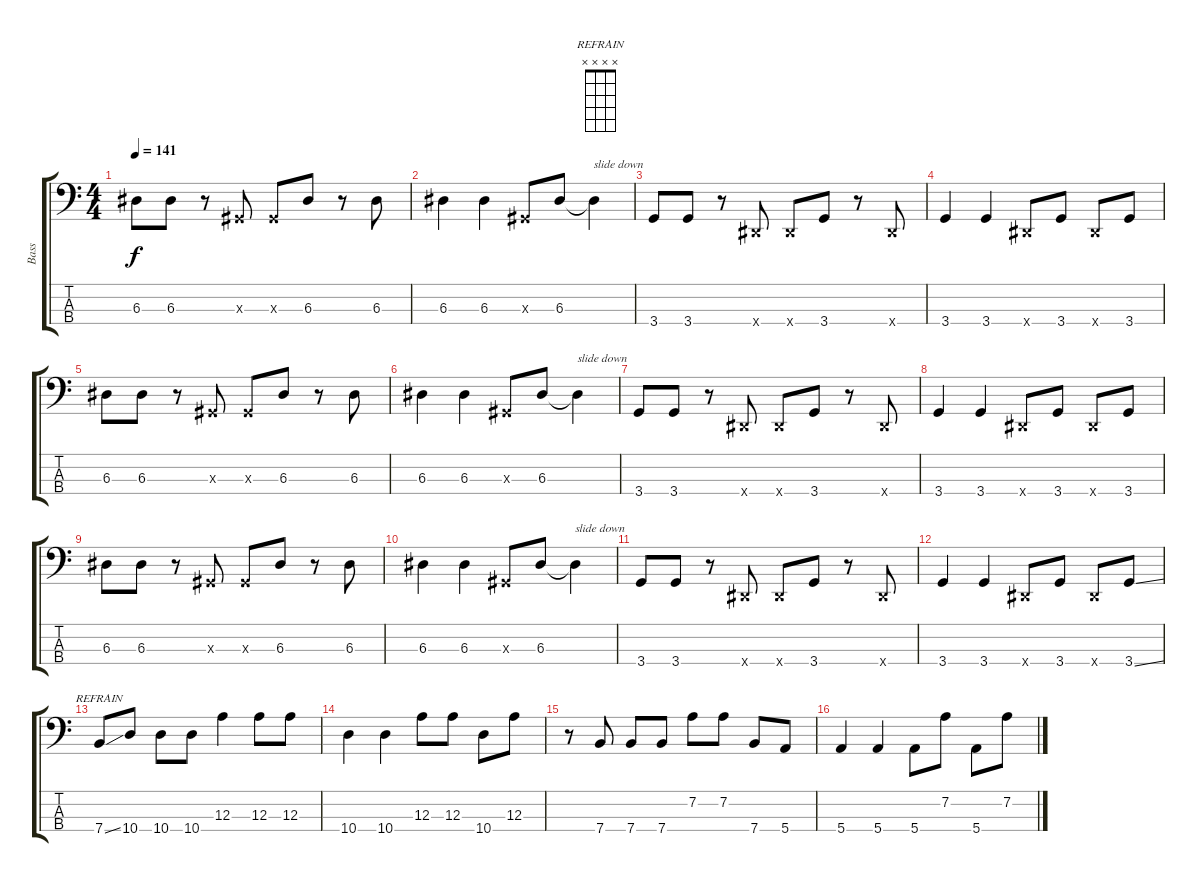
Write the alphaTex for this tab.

\track ("Bass" "Bass") {instrument electricbassfinger}
\staff {score tabs}
\tuning (G2 D2 A1 E1) {hide}
\chord ("REFRAIN" x x x x) {firstfret 0}
\ts (4 4)
\tempo 141
\clef f4
\ks c
6.3.8{dy f} 6.3.8 r.8 -1.3{x}.8 -1.3{x}.8 6.3.8 r.8 6.3.8 |
6.3.4 6.3.4 -1.3{x}.8 6.3.8 6.3{t}.4{txt "slide down"} |
3.4.8 3.4.8 r.8 -1.4{x}.8 -1.4{x}.8 3.4.8 r.8 -1.4{x}.8 |
3.4.4 3.4.4 -1.4{x}.8 3.4.8 -1.4{x}.8 3.4.8 |
6.3.8 6.3.8 r.8 -1.3{x}.8 -1.3{x}.8 6.3.8 r.8 6.3.8 |
6.3.4 6.3.4 -1.3{x}.8 6.3.8 6.3{t}.4{txt "slide down"} |
3.4.8 3.4.8 r.8 -1.4{x}.8 -1.4{x}.8 3.4.8 r.8 -1.4{x}.8 |
3.4.4 3.4.4 -1.4{x}.8 3.4.8 -1.4{x}.8 3.4.8 |
6.3.8 6.3.8 r.8 -1.3{x}.8 -1.3{x}.8 6.3.8 r.8 6.3.8 |
6.3.4 6.3.4 -1.3{x}.8 6.3.8 6.3{t}.4{txt "slide down"} |
3.4.8 3.4.8 r.8 -1.4{x}.8 -1.4{x}.8 3.4.8 r.8 -1.4{x}.8 |
3.4.4 3.4.4 -1.4{x}.8 3.4.8 -1.4{x}.8 3.4{ss}.8 |
7.4{ss}.8{ch "REFRAIN"} 10.4.8 10.4.8 10.4.8 12.3.4 12.3.8 12.3.8 |
10.4.4 10.4.4 12.3.8 12.3.8 10.4.8 12.3.8 |
r.8 7.4.8 7.4.8 7.4.8 7.2.8 7.2.8 7.4.8 5.4.8 |
5.4.4 5.4.4 5.4.8 7.2.8 5.4.8 7.2.8
